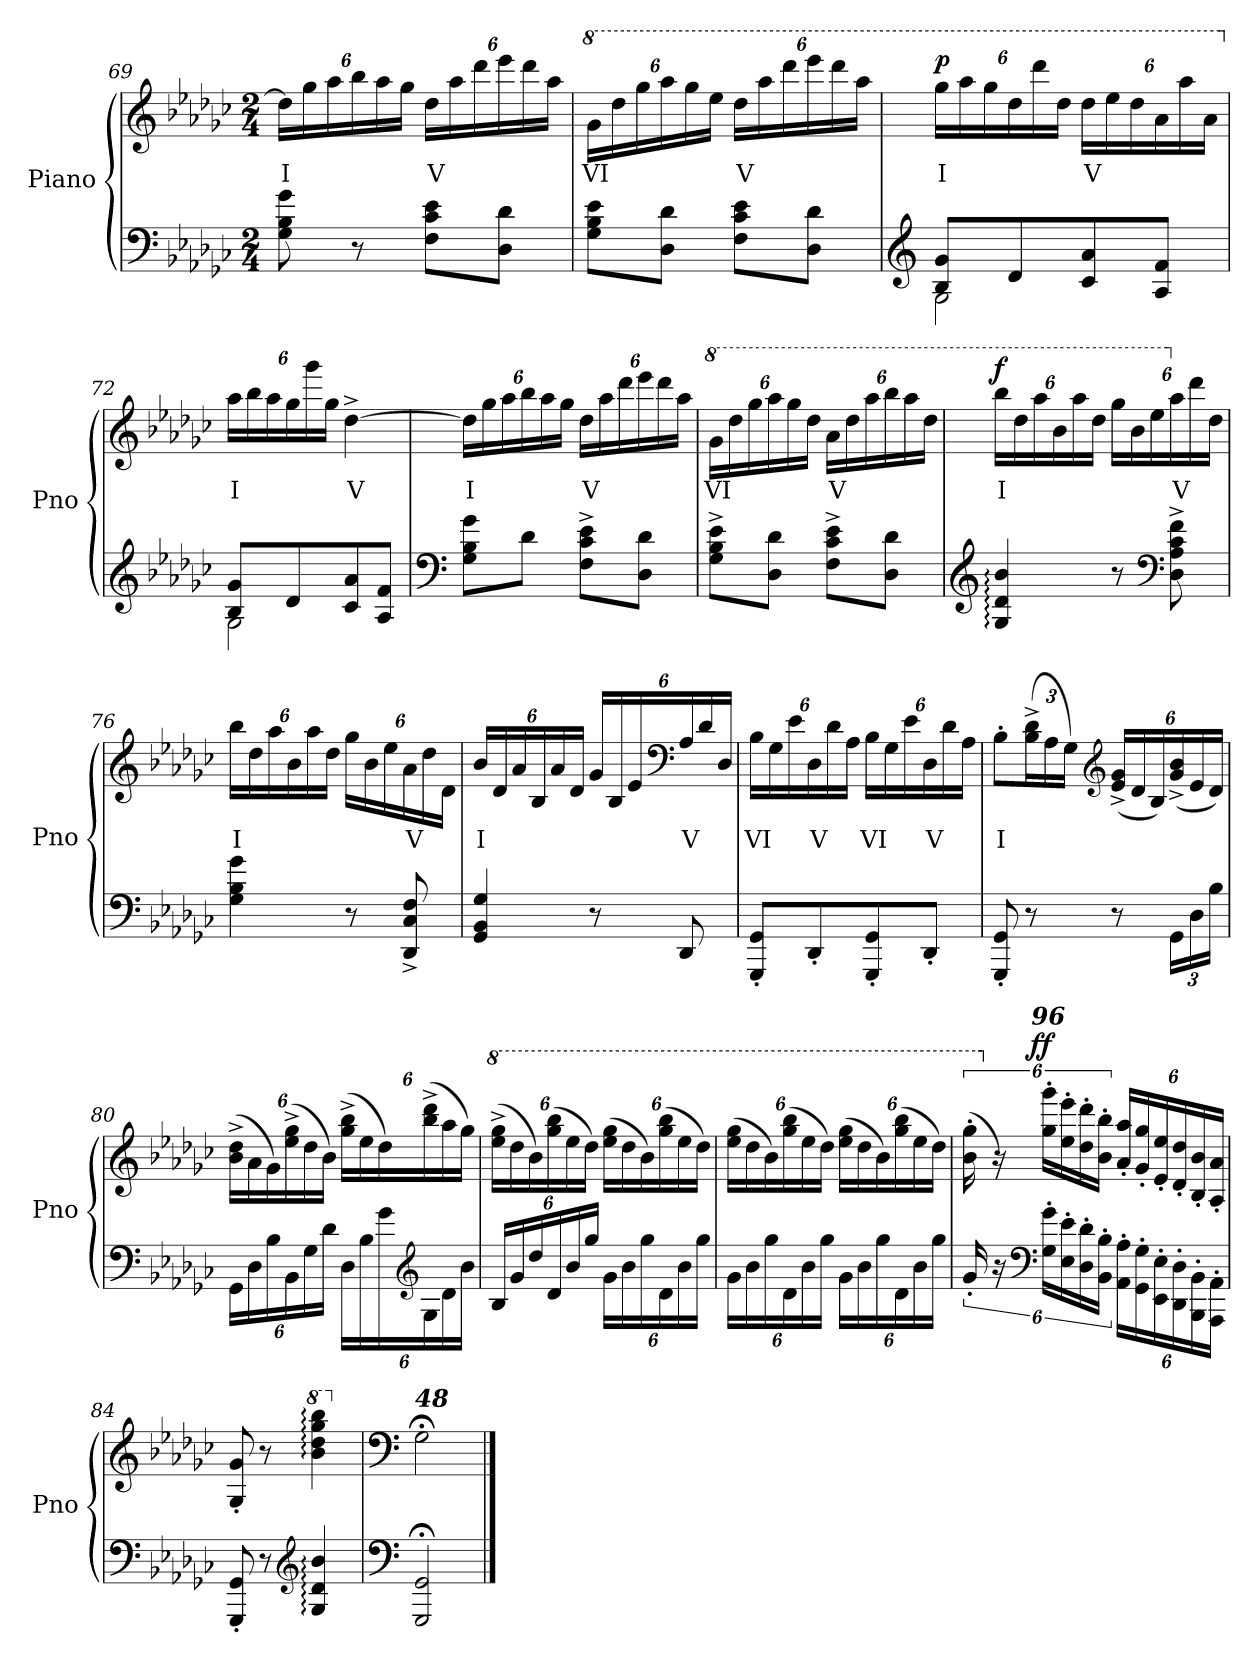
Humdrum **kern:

**kern	**kern	**text	**dynam
*part1	*part1	*part1	*part1
*staff2	*staff1	*staff1	*staff1/2
*I"Piano	*	*	*
*I'Pno	*	*	*
!!LO:LB:g=z
*clefF4	*clefG2	*	*
*k[b-e-a-d-g-c-]	*k[b-e-a-d-g-c-]	*	*
*M2/4	*M2/4	*	*
*	*Xbrackettup	*	*
=69	=69	=69	=69
!	!	!LO:LY:b	!
8G-\ 8B-\ 8g-\	24dd-\LL]	I	.
.	24gg-\	.	.
.	24aa-\	.	.
8r	24bb-\	.	.
.	24aa-\	.	.
.	24gg-\JJ	.	.
!	!	!LO:LY:b	!
8F\ 8c-\ 8e-\L	24dd-\LL	V	.
.	24aa-\	.	.
.	24ddd-\	.	.
8D-\ 8d-\J	24eee-\	.	.
.	24ddd-\	.	.
.	24aa-\JJ	.	.
=70	=70	=70	=70
*	*8va	*	*
!	!	!LO:LY:b	!
8G-\ 8B-\ 8e-\L	24gg-\LL	VI	.
.	24ddd-\	.	.
.	24ggg-\	.	.
8D-\ 8d-\J	24aaa-\	.	.
.	24ggg-\	.	.
.	24eee-\JJ	.	.
!	!	!LO:LY:b	!
8F\ 8c-\ 8e-\L	24ddd-\LL	V	.
.	24aaa-\	.	.
.	24dddd-\	.	.
8D-\ 8d-\J	24eeee-\	.	.
.	24dddd-\	.	.
.	24aaa-\JJ	.	.
=71	=71	=71	=71
*clefG2	*	*	*
*^	*	*	*
!	!	!	!LO:LY:b	!LO:DY:b
8B-/ 8g-/L	2G-\	24ggg-\LL	I	p
.	.	24aaa-\	.	.
.	.	24ggg-\	.	.
8d-/	.	24ddd-\	.	.
.	.	24dddd-\	.	.
.	.	24ddd-\JJ	.	.
!	!	!	!LO:LY:b	!
8c-/ 8a-/	.	24ddd-\LL	V	.
.	.	24eee-\	.	.
.	.	24ddd-\	.	.
8A-/ 8f/J	.	24aa-\	.	.
.	.	24aaa-\	.	.
.	.	24aa-\JJ	.	.
!!LO:LB:g=z
=72	=72	=72	=72	=72
*	*	*X8va	*	*
!	!	!	!LO:LY:b	!
8B-/ 8g-/L	2G-\	24aa-\LL	I	.
.	.	24bb-\	.	.
.	.	24aa-\	.	.
8d-/	.	24gg-\	.	.
.	.	24ggg-\	.	.
.	.	24gg-\JJ	.	.
!	!	!	!LO:LY:b	!
8c-/ 8a-/	.	[4dd-^\	V	.
8A-/ 8f/J	.	.	.	.
*v	*v	*	*	*
=73	=73	=73	=73
*clefF4	*	*	*
!	!	!LO:LY:b	!
8G-\ 8B-\ 8g-\L	24dd-\LL]	I	.
.	24gg-\	.	.
.	24aa-\	.	.
8d-\J	24bb-\	.	.
.	24aa-\	.	.
.	24gg-\JJ	.	.
!	!	!LO:LY:b	!
8F\^ 8c-\^ 8e-\^L	24dd-\LL	V	.
.	24aa-\	.	.
.	24ddd-\	.	.
8D-\ 8d-\J	24eee-\	.	.
.	24ddd-\	.	.
.	24aa-\JJ	.	.
=74	=74	=74	=74
*	*8va	*	*
!	!	!LO:LY:b	!
8G-\^ 8B-\^ 8e-\^L	24gg-\LL	VI	.
.	24ddd-\	.	.
.	24ggg-\	.	.
8D-\ 8d-\J	24aaa-\	.	.
.	24ggg-\	.	.
.	24ddd-\JJ	.	.
!	!	!LO:LY:b	!
8F\^ 8c-\^ 8e-\^L	24aa-\LL	V	.
.	24ddd-\	.	.
.	24aaa-\	.	.
8D-\ 8d-\J	24bbb-\	.	.
.	24aaa-\	.	.
.	24ddd-\JJ	.	.
!!LO:LB:g=z
=75	=75	=75	=75
*clefG2	*	*	*
!	!	!LO:LY:b	!LO:DY:b
4G-/: 4d-/: 4b-/:	24bbb-\LL	I	f
.	24ddd-\	.	.
.	24aaa-\	.	.
.	24bb-\	.	.
.	24aaa-\	.	.
.	24ddd-\JJ	.	.
8r	24ggg-\LL	.	.
.	24bb-\	.	.
.	24eee-\	.	.
*clefF4	*	*	*
*	*X8va	*	*
!	!	!LO:LY:b	!
8D-\^ 8A-\^ 8c-\^ 8f\^	24aa-\	V	.
.	24ddd-\	.	.
.	24dd-\JJ	.	.
=76	=76	=76	=76
!	!	!LO:LY:b	!
4G-\ 4B-\ 4g-\	24bb-\LL	I	.
.	24dd-\	.	.
.	24aa-\	.	.
.	24b-\	.	.
.	24aa-\	.	.
.	24dd-\JJ	.	.
8r	24gg-\LL	.	.
.	24b-\	.	.
.	24ee-\	.	.
!	!	!LO:LY:b	!
8DD-/^ 8C-/^ 8F/^	24a-\	V	.
.	24dd-\	.	.
.	24d-\JJ	.	.
!!LO:PB:g=z
=77	=77	=77	=77
!	!	!LO:LY:b	!
4GG-/ 4BB-/ 4G-/	24b-/LL	I	.
.	24d-/	.	.
.	24a-/	.	.
.	24B-/	.	.
.	24a-/	.	.
.	24d-/JJ	.	.
8r	24g-/LL	.	.
.	24B-/	.	.
.	24e-/	.	.
*	*clefF4	*	*
!	!	!LO:LY:b	!
8DD-/	24A-/	V	.
.	24d-/	.	.
.	24D-/JJ	.	.
=78	=78	=78	=78
!	!	!LO:LY:b	!
8GGG-/' 8GG-/'L	24B-\LL	VI	.
.	24G-\	.	.
.	24e-\	.	.
!	!	!LO:LY:b	!
8DD-'/	24D-\	V	.
.	24d-\	.	.
.	24A-\JJ	.	.
!	!	!LO:LY:b	!
8GGG-/' 8GG-/'	24B-\LL	VI	.
.	24G-\	.	.
.	24e-\	.	.
!	!	!LO:LY:b	!
8DD-'/J	24D-\	V	.
.	24d-\	.	.
.	24A-\JJ	.	.
=79	=79	=79	=79
!	!	!LO:LY:b	!
8GGG-/' 8GG-/'	8B-'\L	I	.
8r	(>24B-\^ 24d-\^L	.	.
.	24A-\	.	.
.	24G-\JJ)	.	.
*	*clefG2	*	*
8r	(<24e-/^ 24g-/^LL	.	.
.	24d-/	.	.
.	24B-/)	.	.
*Xbrackettup	*	*	*
24GG-\LL	(<24g-/^ 24b-/^	.	.
24D-\	24e-/	.	.
24B-\JJ	24d-/JJ)	.	.
!!LO:LB:g=z
=80	=80	=80	=80
24GG-\LL	(>24b-\^ 24dd-\^LL	.	.
24D-\	24a-\	.	.
24B-\	24g-\)	.	.
24BB-\	(>24ee-\^ 24gg-\^	.	.
24G-\	24dd-\	.	.
24d-\JJ	24b-\JJ)	.	.
24D-\LL	(>24gg-\^ 24bb-\^LL	.	.
24B-\	24ee-\	.	.
24g-\	24dd-\)	.	.
*clefG2	*	*	*
24G-\	(>24bb-\^ 24ddd-\^	.	.
24d-\	24aa-\	.	.
24b-\JJ	24gg-\JJ)	.	.
!!LO:LB:g=z
=81	=81	=81	=81
*	*8va	*	*
24B-/LL	(>24eee-\^ 24ggg-\^LL	.	.
24g-/	24ddd-\	.	.
24dd-/	24bb-\)	.	.
24d-/	(>24ggg-\ 24bbb-\	.	.
24b-/	24eee-\	.	.
24gg-/JJ	24ddd-\JJ)	.	.
24g-\LL	(>24eee-\ 24ggg-\LL	.	.
24b-\	24ddd-\	.	.
24gg-\	24bb-\)	.	.
24d-\	(>24ggg-\ 24bbb-\	.	.
24b-\	24eee-\	.	.
24gg-\JJ	24ddd-\JJ)	.	.
=82	=82	=82	=82
24g-\LL	(>24eee-\ 24ggg-\LL	.	.
24b-\	24ddd-\	.	.
24gg-\	24bb-\)	.	.
24d-\	(>24ggg-\ 24bbb-\	.	.
24b-\	24eee-\	.	.
24gg-\JJ	24ddd-\JJ)	.	.
24g-\LL	(>24eee-\ 24ggg-\LL	.	.
24b-\	24ddd-\	.	.
24gg-\	24bb-\)	.	.
24d-\	(>24ggg-\ 24bbb-\	.	.
24b-\	24eee-\	.	.
24gg-\JJ	24ddd-\JJ)	.	.
=83	=83	=83	=83
*brackettup	*brackettup	*	*
24g-'/	(>24bb-\' 24ggg-\'	.	.
*	*X8va	*	*
24r	24r)	.	.
*clefF4	*	*	*
!	!LO:TX:a:Bi:t=96	!	!
!	!	!	!LO:DY:b
24G-\' 24g-\'LL	24gg-\' 24ggg-\'LL	.	ff
*Xbrackettup	*Xbrackettup	*	*
24E-\' 24e-\'	24ee-\' 24eee-\'	.	.
24D-\' 24d-\'	24dd-\' 24ddd-\'	.	.
24BB-\' 24B-\'JJ	24b-\' 24bb-\'JJ	.	.
24AA-\' 24A-\'LL	24a-/' 24aa-/'LL	.	.
24GG-\' 24G-\'	24g-/' 24gg-/'	.	.
24EE-\' 24E-\'	24e-/' 24ee-/'	.	.
24DD-\' 24D-\'	24d-/' 24dd-/'	.	.
24BBB-\' 24BB-\'	24B-/' 24b-/'	.	.
24AAA-\' 24AA-\'JJ	24A-/' 24a-/'JJ	.	.
!!LO:LB:g=z
=84	=84	=84	=84
8GGG-/' 8GG-/'	8G-/' 8g-/'	.	.
8r	8r	.	.
*clefG2	*	*	*
*	*8va	*	*
4G-/: 4d-/: 4b-/:	4bb-\: 4ddd-\: 4ggg-\: 4bbb-\:	.	.
!!LO:LB:g=z
=85	=85	=85	=85
*clefF4	*clefF4	*	*
*	*X8va	*	*
!	!LO:TX:a:Bi:t=48	!	!
2GGG-/;< 2GG-/;<	2G-;<\	.	.
==	==	==	==
*-	*-	*-	*-
